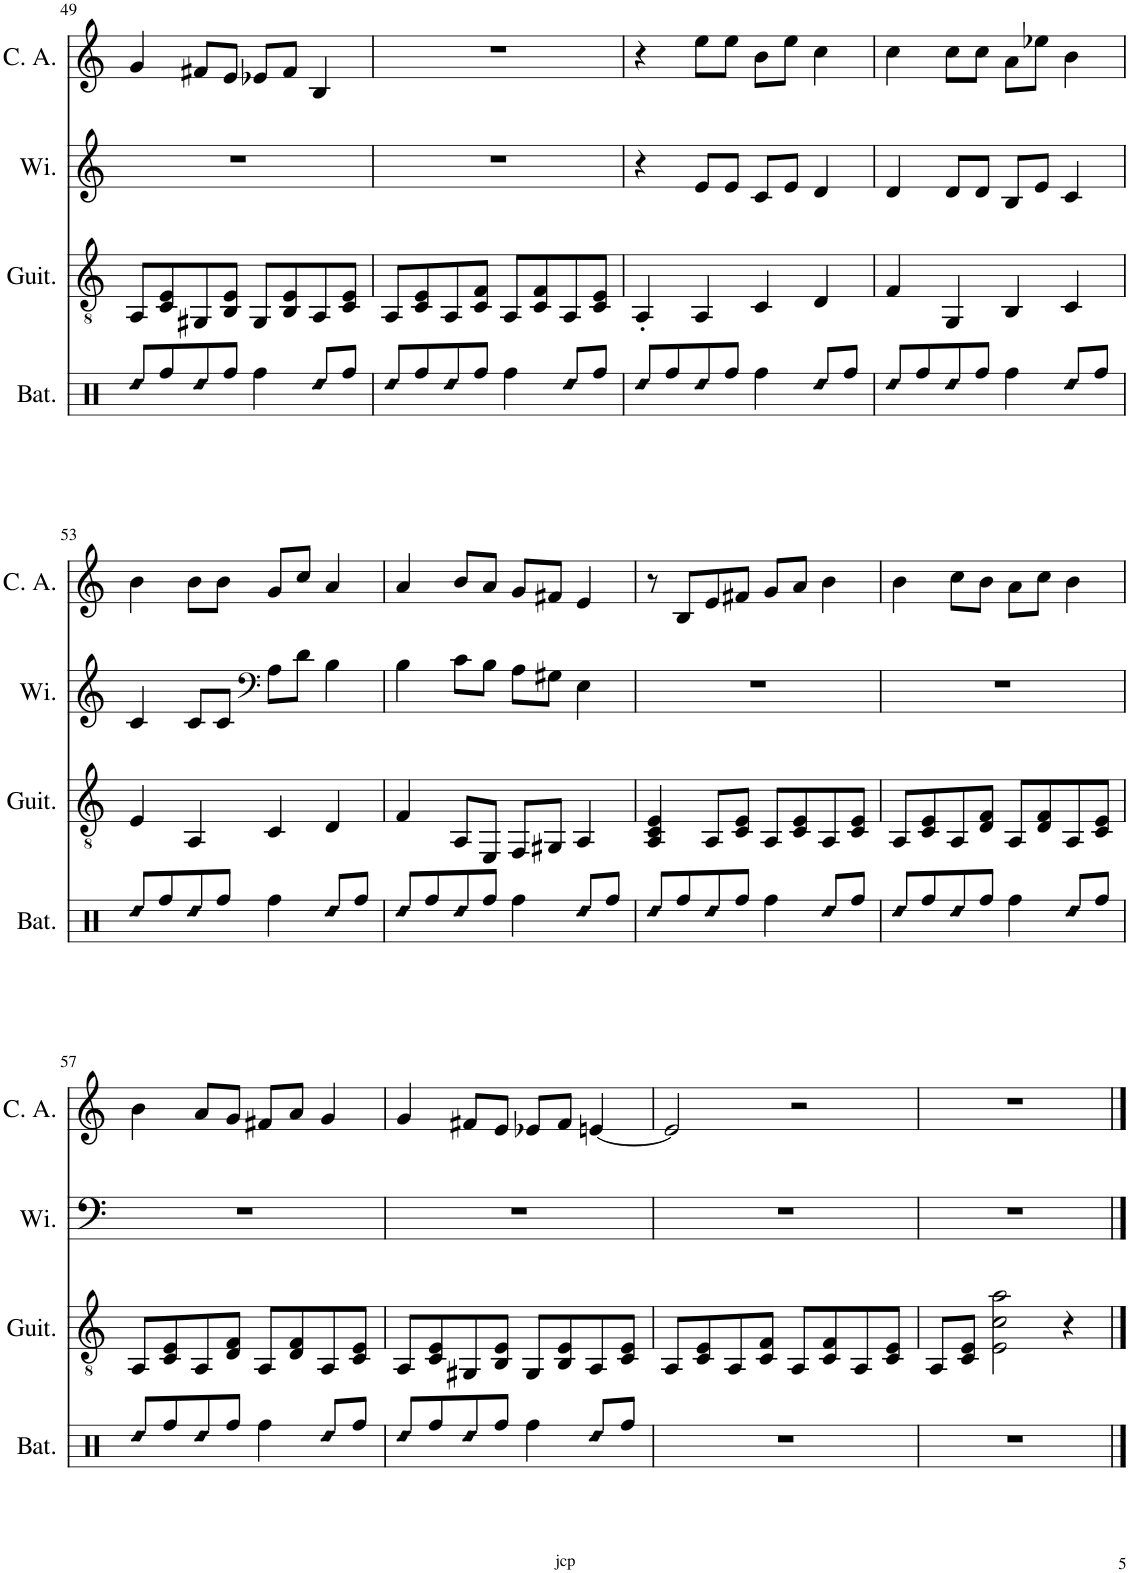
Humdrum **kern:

**kern	**kern	**kern	**kern
*part4	*part3	*part2	*part1
*staff4	*staff3	*staff2	*staff1
*I"Batterie	*I"Guitare classique	*I"Vents	*I"Cor anglais
*I'Bat.	*I'Guit.	*	*I'C. A.
!!LO:PB:g=z
*clefX	*clefGv2	*clefG2	*clefG2
*	*	*	*Trd4c7
*k[]	*k[]	*k[]	*k[]
*M4/4	*M4/4	*M4/4	*M4/4
=49	=49	=49	=49
!LO:N:head=diamond	!	!	!
8Rdd/L	8AA/L	1r	4g/
8Rff/	8C/ 8E/	.	.
!LO:N:head=diamond	!	!	!
8Rdd/	8GG#X/	.	8f#X/L
8Rff/J	8BB/ 8E/J	.	8e/J
4Rff\	8GG#/L	.	8e-X/L
.	8BB/ 8E/	.	8f#/J
!LO:N:head=diamond	!	!	!
8Rdd/L	8AA/	.	4B/
8Rff/J	8C/ 8E/J	.	.
=50	=50	=50	=50
!LO:N:head=diamond	!	!	!
8Rdd/L	8AA/L	1r	1r
8Rff/	8C/ 8E/	.	.
!LO:N:head=diamond	!	!	!
8Rdd/	8AA/	.	.
8Rff/J	8C/ 8F/J	.	.
4Rff\	8AA/L	.	.
.	8C/ 8F/	.	.
!LO:N:head=diamond	!	!	!
8Rdd/L	8AA/	.	.
8Rff/J	8C/ 8E/J	.	.
=51	=51	=51	=51
!LO:N:head=diamond	!	!	!
8Rdd/L	4AA'/	4r	4r
8Rff/	.	.	.
!LO:N:head=diamond	!	!	!
8Rdd/	4AA/	8e/L	8ee\L
8Rff/J	.	8e/J	8ee\J
4Rff\	4C/	8c/L	8b\L
.	.	8e/J	8ee\J
!LO:N:head=diamond	!	!	!
8Rdd/L	4D/	4d/	4cc\
8Rff/J	.	.	.
=52	=52	=52	=52
!LO:N:head=diamond	!	!	!
8Rdd/L	4F/	4d/	4cc\
8Rff/	.	.	.
!LO:N:head=diamond	!	!	!
8Rdd/	4GG/	8d/L	8cc\L
8Rff/J	.	8d/J	8cc\J
4Rff\	4BB/	8B/L	8a\L
.	.	8e/J	8ee-X\J
!LO:N:head=diamond	!	!	!
8Rdd/L	4C/	4c/	4b\
8Rff/J	.	.	.
!!LO:LB:g=z
=53	=53	=53	=53
!LO:N:head=diamond	!	!	!
8Rdd/L	4E/	4c/	4b\
8Rff/	.	.	.
!LO:N:head=diamond	!	!	!
8Rdd/	4AA/	8c/L	8b\L
8Rff/J	.	8c/J	8b\J
*	*	*clefF4	*
4Rff\	4C/	8A\L	8g/L
.	.	8d\J	8cc/J
!LO:N:head=diamond	!	!	!
8Rdd/L	4D/	4B\	4a/
8Rff/J	.	.	.
=54	=54	=54	=54
!LO:N:head=diamond	!	!	!
8Rdd/L	4F/	4B\	4a/
8Rff/	.	.	.
!LO:N:head=diamond	!	!	!
8Rdd/	8AA/L	8c\L	8b/L
8Rff/J	8EE/J	8B\J	8a/J
4Rff\	8FF/L	8A\L	8g/L
.	8GG#X/J	8G#X\J	8f#X/J
!LO:N:head=diamond	!	!	!
8Rdd/L	4AA/	4E\	4e/
8Rff/J	.	.	.
=55	=55	=55	=55
!LO:N:head=diamond	!	!	!
8Rdd/L	4AA/ 4C/ 4E/	1r	8r
8Rff/	.	.	8B/L
!LO:N:head=diamond	!	!	!
8Rdd/	8AA/L	.	8e/
8Rff/J	8C/ 8E/J	.	8f#X/J
4Rff\	8AA/L	.	8g/L
.	8C/ 8E/	.	8a/J
!LO:N:head=diamond	!	!	!
8Rdd/L	8AA/	.	4b\
8Rff/J	8C/ 8E/J	.	.
=56	=56	=56	=56
!LO:N:head=diamond	!	!	!
8Rdd/L	8AA/L	1r	4b\
8Rff/	8C/ 8E/	.	.
!LO:N:head=diamond	!	!	!
8Rdd/	8AA/	.	8cc\L
8Rff/J	8D/ 8F/J	.	8b\J
4Rff\	8AA/L	.	8a\L
.	8D/ 8F/	.	8cc\J
!LO:N:head=diamond	!	!	!
8Rdd/L	8AA/	.	4b\
8Rff/J	8C/ 8E/J	.	.
!!LO:LB:g=z
=57	=57	=57	=57
!LO:N:head=diamond	!	!	!
8Rdd/L	8AA/L	1r	4b\
8Rff/	8C/ 8E/	.	.
!LO:N:head=diamond	!	!	!
8Rdd/	8AA/	.	8a/L
8Rff/J	8D/ 8F/J	.	8g/J
4Rff\	8AA/L	.	8f#X/L
.	8D/ 8F/	.	8a/J
!LO:N:head=diamond	!	!	!
8Rdd/L	8AA/	.	4g/
8Rff/J	8C/ 8E/J	.	.
=58	=58	=58	=58
!LO:N:head=diamond	!	!	!
8Rdd/L	8AA/L	1r	4g/
8Rff/	8C/ 8E/	.	.
!LO:N:head=diamond	!	!	!
8Rdd/	8GG#X/	.	8f#X/L
8Rff/J	8BB/ 8E/J	.	8e/J
4Rff\	8GG#/L	.	8e-X/L
.	8BB/ 8E/	.	8f#/J
!LO:N:head=diamond	!	!	!
8Rdd/L	8AA/	.	[4en/
8Rff/J	8C/ 8E/J	.	.
=59	=59	=59	=59
1r	8AA/L	1r	2e/]
.	8C/ 8E/	.	.
.	8AA/	.	.
.	8C/ 8F/J	.	.
.	8AA/L	.	2r
.	8C/ 8F/	.	.
.	8AA/	.	.
.	8C/ 8E/J	.	.
=60	=60	=60	=60
1r	8AA/L	1r	1r
.	8C/ 8E/J	.	.
.	2E\ 2c\ 2a\	.	.
.	4r	.	.
==	==	==	==
*-	*-	*-	*-
